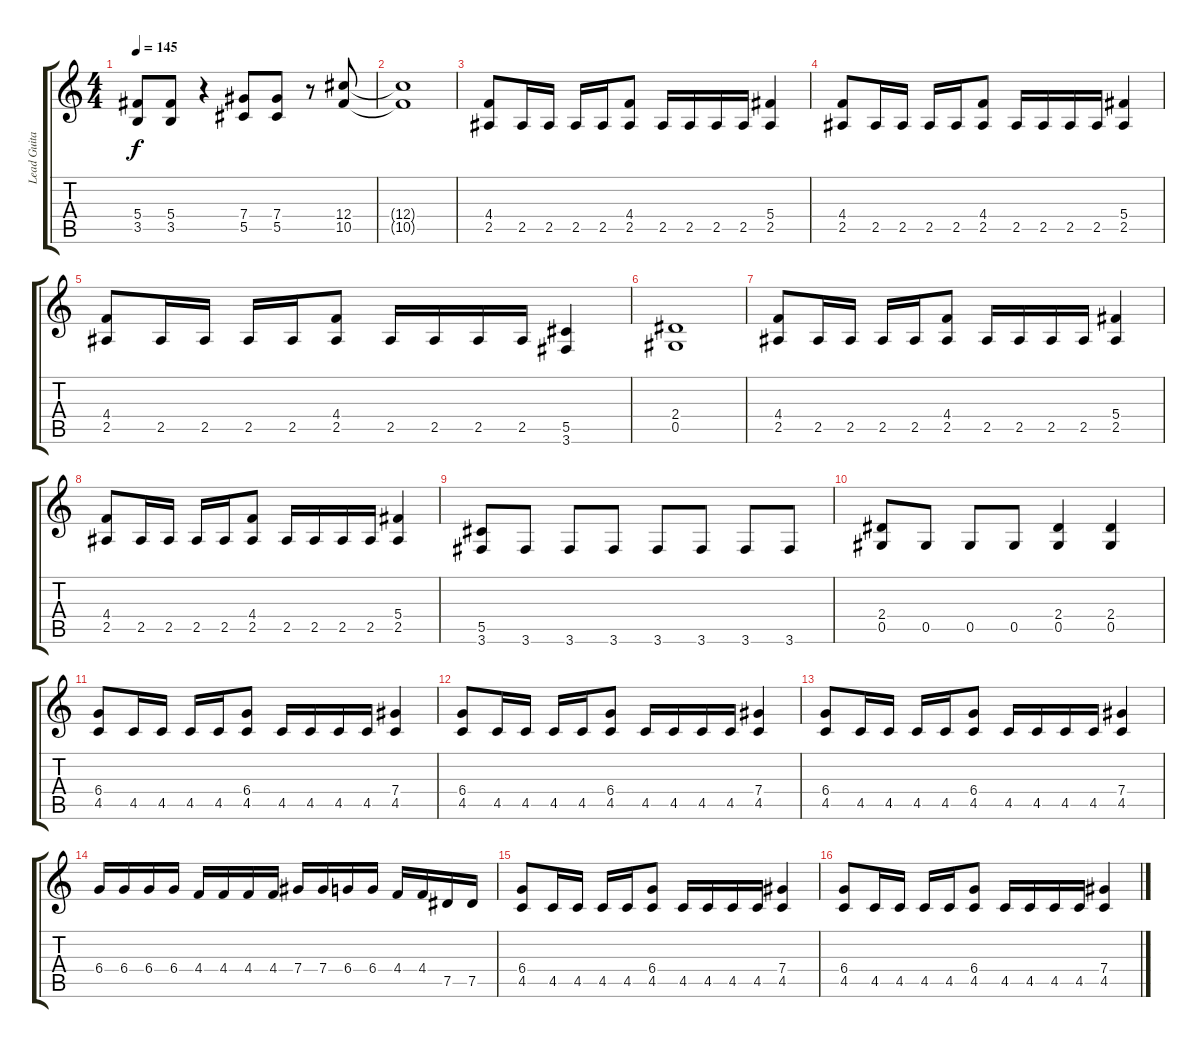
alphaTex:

\track ("Lead Guitar" "Lead Guita") {instrument distortionguitar}
\staff {score tabs}
\tuning (Eb4 Bb3 Gb3 Db3 Ab2 Eb2) {hide}
\ts (4 4)
\tempo 145
\clef g2
\ks c
(5.4 3.5).8{dy f} (5.4 3.5).8 r.4 (7.4 5.5).8 (7.4 5.5).8 r.8 (12.4 10.5).8 |
(12.4{t} 10.5{t}).1 |
(4.4 2.5).8 2.5.16 2.5.16 2.5.16 2.5.16 (4.4 2.5).8 2.5.16 2.5.16 2.5.16 2.5.16 (5.4 2.5).4 |
(4.4 2.5).8 2.5.16 2.5.16 2.5.16 2.5.16 (4.4 2.5).8 2.5.16 2.5.16 2.5.16 2.5.16 (5.4 2.5).4 |
(4.4 2.5).8 2.5.16 2.5.16 2.5.16 2.5.16 (4.4 2.5).8 2.5.16 2.5.16 2.5.16 2.5.16 (5.5 3.6).4 |
(2.4 0.5).1 |
(4.4 2.5).8 2.5.16 2.5.16 2.5.16 2.5.16 (4.4 2.5).8 2.5.16 2.5.16 2.5.16 2.5.16 (5.4 2.5).4 |
(4.4 2.5).8 2.5.16 2.5.16 2.5.16 2.5.16 (4.4 2.5).8 2.5.16 2.5.16 2.5.16 2.5.16 (5.4 2.5).4 |
(5.5 3.6).8 3.6.8 3.6.8 3.6.8 3.6.8 3.6.8 3.6.8 3.6.8 |
(2.4 0.5).8 0.5.8 0.5.8 0.5.8 (2.4 0.5).4 (2.4 0.5).4 |
(6.4 4.5).8 4.5.16 4.5.16 4.5.16 4.5.16 (6.4 4.5).8 4.5.16 4.5.16 4.5.16 4.5.16 (7.4 4.5).4 |
(6.4 4.5).8 4.5.16 4.5.16 4.5.16 4.5.16 (6.4 4.5).8 4.5.16 4.5.16 4.5.16 4.5.16 (7.4 4.5).4 |
(6.4 4.5).8 4.5.16 4.5.16 4.5.16 4.5.16 (6.4 4.5).8 4.5.16 4.5.16 4.5.16 4.5.16 (7.4 4.5).4 |
6.4.16 6.4.16 6.4.16 6.4.16 4.4.16 4.4.16 4.4.16 4.4.16 7.4.16 7.4.16 6.4.16 6.4.16 4.4.16 4.4.16 7.5.16 7.5.16 |
(6.4 4.5).8 4.5.16 4.5.16 4.5.16 4.5.16 (6.4 4.5).8 4.5.16 4.5.16 4.5.16 4.5.16 (7.4 4.5).4 |
(6.4 4.5).8 4.5.16 4.5.16 4.5.16 4.5.16 (6.4 4.5).8 4.5.16 4.5.16 4.5.16 4.5.16 (7.4 4.5).4
